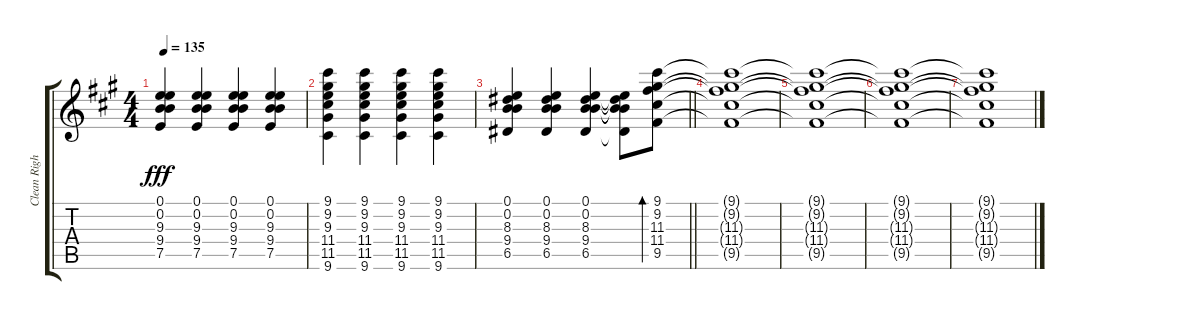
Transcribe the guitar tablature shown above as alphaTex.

\track ("Clean Right" "Clean Righ") {instrument electricguitarjazz}
\staff {score tabs}
\tuning (E4 B3 G3 D3 A2 E2) {hide}
\ts (4 4)
\tempo 135
\clef g2
\ks a
(0.1 0.2 9.3 9.4 7.5).4{dy fff} (0.1 0.2 9.3 9.4 7.5).4 (0.1 0.2 9.3 9.4 7.5).4 (0.1 0.2 9.3 9.4 7.5).4 |
(9.1 9.2 9.3 11.4 11.5 9.6).4 (9.1 9.2 9.3 11.4 11.5 9.6).4 (9.1 9.2 9.3 11.4 11.5 9.6).4 (9.1 9.2 9.3 11.4 11.5 9.6).4 |
\barLineRight lightlight
(0.1 0.2 8.3 9.4 6.5).4 (0.1 0.2 8.3 9.4 6.5).4 (0.1 0.2 8.3 9.4 6.5).4 (0.1{t} 0.2{t} 8.3{t} 9.4{t} 6.5{t}).8 (9.1 9.2 11.3 11.4 9.5).8{bd 30} |
(9.1{t} 9.2{t} 11.3{t} 11.4{t} 9.5{t}).1 |
(9.1{t} 9.2{t} 11.3{t} 11.4{t} 9.5{t}).1 |
(9.1{t} 9.2{t} 11.3{t} 11.4{t} 9.5{t}).1 |
(9.1{t} 9.2{t} 11.3{t} 11.4{t} 9.5{t}).1
